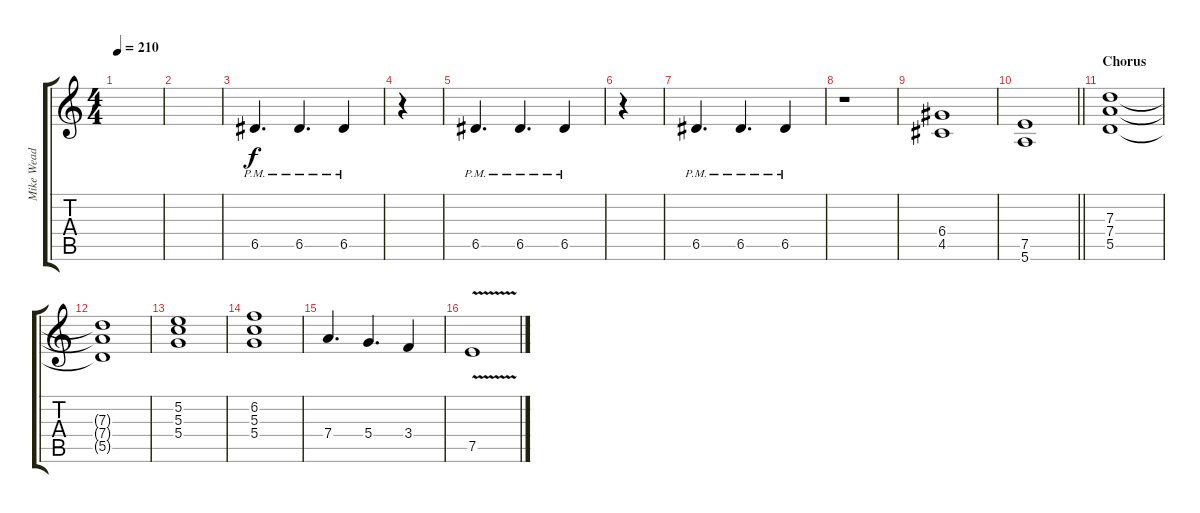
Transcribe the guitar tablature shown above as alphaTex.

\track ("Mike Wead" "Mike Wead") {instrument distortionguitar}
\staff {score tabs}
\tuning (E4 B3 G3 D3 A2 E2) {hide}
\ts (4 4)
\tempo 210
\clef g2
\ks c
|
|
6.5{pm}.4{d} 6.5{pm}.4{d} 6.5{pm}.4 |
r.4 |
6.5{pm}.4{d} 6.5{pm}.4{d} 6.5{pm}.4 |
r.4 |
6.5{pm}.4{d} 6.5{pm}.4{d} 6.5{pm}.4 |
r.1 |
(6.4 4.5).1 |
\barLineRight lightlight
(7.5 5.6).1 |
\section ("" "Chorus")
(7.3 7.4 5.5).1 |
(7.3{t} 7.4{t} 5.5{t}).1 |
(5.2 5.3 5.4).1 |
(6.2 5.3 5.4).1 |
7.4.4{d} 5.4.4{d} 3.4.4 |
7.5{v}.1
